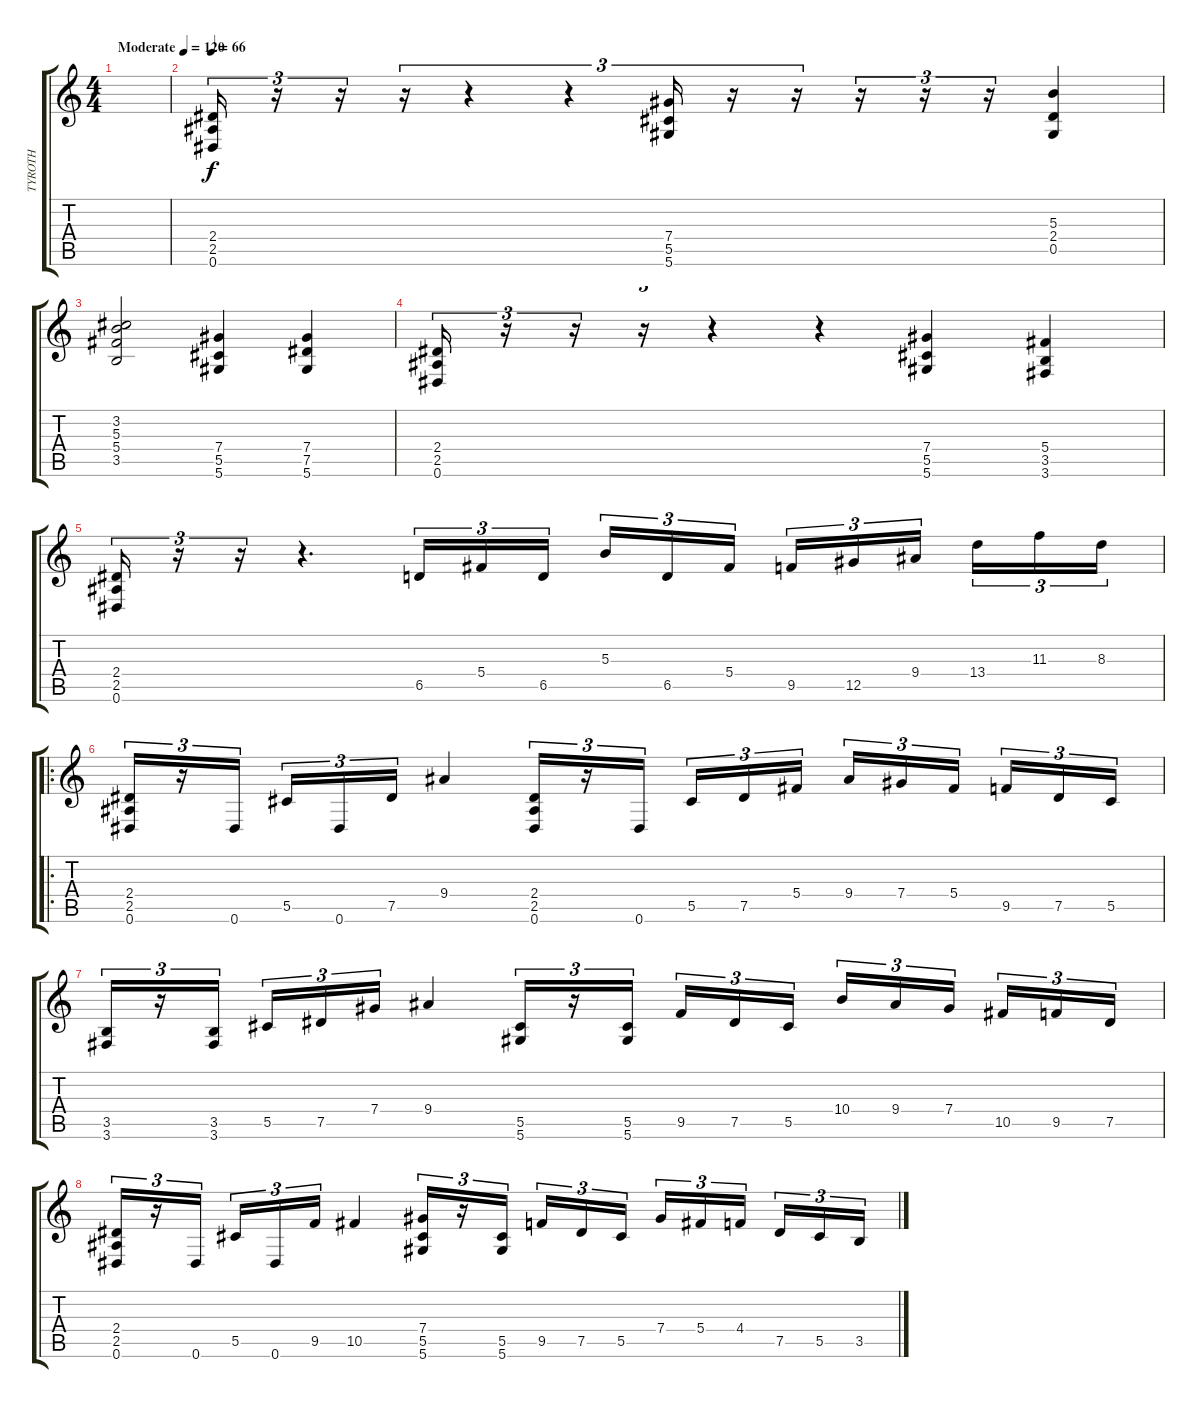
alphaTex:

\track ("TYROTH" "TYROTH") {instrument distortionguitar}
\staff {score tabs}
\tuning (Eb4 Bb3 Gb3 Db3 Ab2 Eb2) {hide}
\ts (4 4)
\tempo (120 "Moderate")
\clef g2
\ks c
|
\tempo 66
(2.4 2.5 0.6).16{tu (3 2)} r.16{tu (3 2)} r.16{tu (3 2)} r.16{tu (3 2)} r.4{tu (3 2)} r.4{tu (3 2)} (7.4 5.5 5.6).16{tu (3 2)} r.16{tu (3 2)} r.16{tu (3 2)} r.16{tu (3 2)} r.16{tu (3 2)} r.16{tu (3 2)} (5.3 2.4 0.5).4 |
(3.2 5.3 5.4 3.5).2 (7.4 5.5 5.6).4 (7.4 7.5 5.6).4 |
(2.4 2.5 0.6).16{tu (3 2)} r.16{tu (3 2)} r.16{tu (3 2)} r.16{tu (3 2)} r.4{tu (3 2)} r.4{tu (3 2)} (7.4 5.5 5.6).4 (5.4 3.5 3.6).4 |
(2.4 2.5 0.6).16{tu (3 2)} r.16{tu (3 2)} r.16{tu (3 2)} r.4{d} 6.5.16{tu (3 2)} 5.4.16{tu (3 2)} 6.5.16{tu (3 2) beam splitsecondary} 5.3.16{tu (3 2)} 6.5.16{tu (3 2)} 5.4.16{tu (3 2)} 9.5.16{tu (3 2)} 12.5.16{tu (3 2)} 9.4.16{tu (3 2) beam splitsecondary} 13.4.16{tu (3 2)} 11.3.16{tu (3 2)} 8.3.16{tu (3 2)} |
\ro
(2.4 2.5 0.6).16{tu (3 2)} r.16{tu (3 2)} 0.6.16{tu (3 2) beam splitsecondary} 5.5.16{tu (3 2)} 0.6.16{tu (3 2)} 7.5.16{tu (3 2)} 9.4.4 (2.4 2.5 0.6).16{tu (3 2)} r.16{tu (3 2)} 0.6.16{tu (3 2) beam splitsecondary} 5.5.16{tu (3 2)} 7.5.16{tu (3 2)} 5.4.16{tu (3 2)} 9.4.16{tu (3 2)} 7.4.16{tu (3 2)} 5.4.16{tu (3 2) beam splitsecondary} 9.5.16{tu (3 2)} 7.5.16{tu (3 2)} 5.5.16{tu (3 2)} |
(3.5 3.6).16{tu (3 2)} r.16{tu (3 2)} (3.5 3.6).16{tu (3 2) beam splitsecondary} 5.5.16{tu (3 2)} 7.5.16{tu (3 2)} 7.4.16{tu (3 2)} 9.4.4 (5.5 5.6).16{tu (3 2)} r.16{tu (3 2)} (5.5 5.6).16{tu (3 2) beam splitsecondary} 9.5.16{tu (3 2)} 7.5.16{tu (3 2)} 5.5.16{tu (3 2)} 10.4.16{tu (3 2)} 9.4.16{tu (3 2)} 7.4.16{tu (3 2) beam splitsecondary} 10.5.16{tu (3 2)} 9.5.16{tu (3 2)} 7.5.16{tu (3 2)} |
(2.4 2.5 0.6).16{tu (3 2)} r.16{tu (3 2)} 0.6.16{tu (3 2) beam splitsecondary} 5.5.16{tu (3 2)} 0.6.16{tu (3 2)} 9.5.16{tu (3 2)} 10.5.4 (7.4 5.5 5.6).16{tu (3 2)} r.16{tu (3 2)} (5.5 5.6).16{tu (3 2) beam splitsecondary} 9.5.16{tu (3 2)} 7.5.16{tu (3 2)} 5.5.16{tu (3 2)} 7.4.16{tu (3 2)} 5.4.16{tu (3 2)} 4.4.16{tu (3 2) beam splitsecondary} 7.5.16{tu (3 2)} 5.5.16{tu (3 2)} 3.5.16{tu (3 2)}
